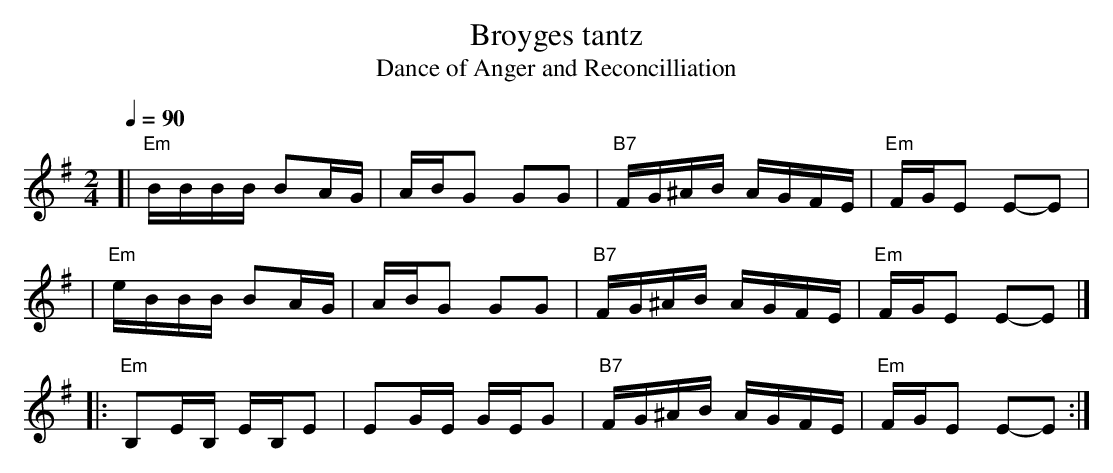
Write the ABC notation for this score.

X:1
T: Broyges tantz
T: Dance of Anger and Reconcilliation
Q: 1/4=90-95
M: 2/4
L: 1/16
K: Em
[| "Em"BBBB B2AG | ABG2 G2G2 | "B7"FG^AB AGFE | "Em"FGE2 E2-E2 |
|  "Em"eBBB B2AG | ABG2 G2G2 | "B7"FG^AB AGFE | "Em"FGE2 E2-E2 |]
|: "Em"B,2EB, EB,E2 | E2GE GEG2 | "B7"FG^AB AGFE | "Em"FGE2 E2-E2 :|
